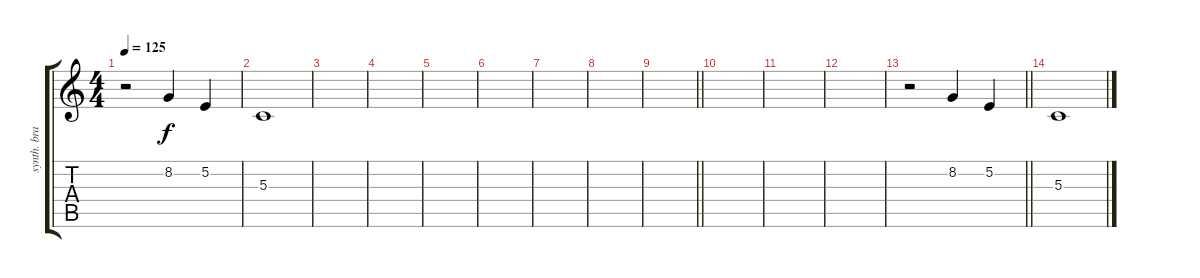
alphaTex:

\track ("synth. brass" "synth. bra") {instrument synthbrass2}
\staff {score tabs}
\tuning (E4 B3 G3 D3 A2 E2) {hide}
\ts (4 4)
\tempo 125
\clef g2
\ks c
r.2{dy f} 8.2.4 5.2.4 |
5.3.1 |
|
|
|
|
|
|
\barLineRight lightlight
|
|
|
|
\barLineRight lightlight
r.2 8.2.4 5.2.4 |
5.3.1
